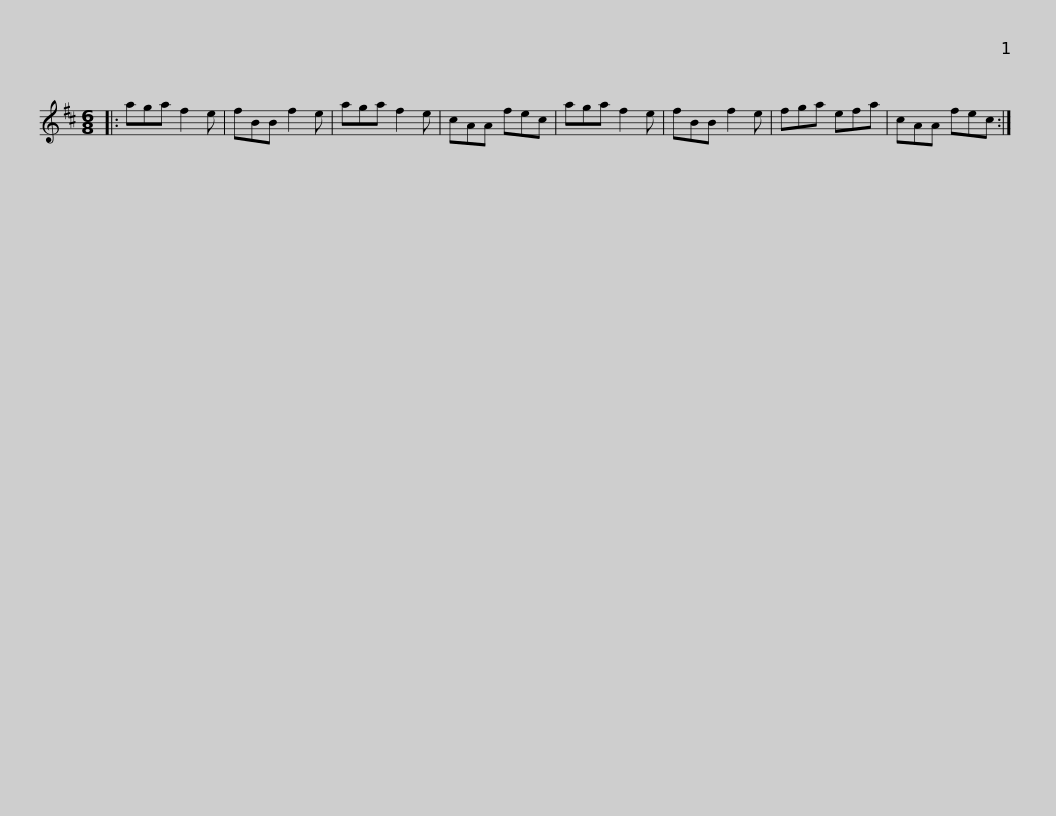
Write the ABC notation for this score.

X:1
L:1/8
M:6/8
I:linebreak $
K:Bmin
V:1 treble
V:1
|: aga f2 e | fBB f2 e | aga f2 e | cAA fec | aga f2 e | %5
 fBB f2 e | fga efa |$ cAA fec :| %8
